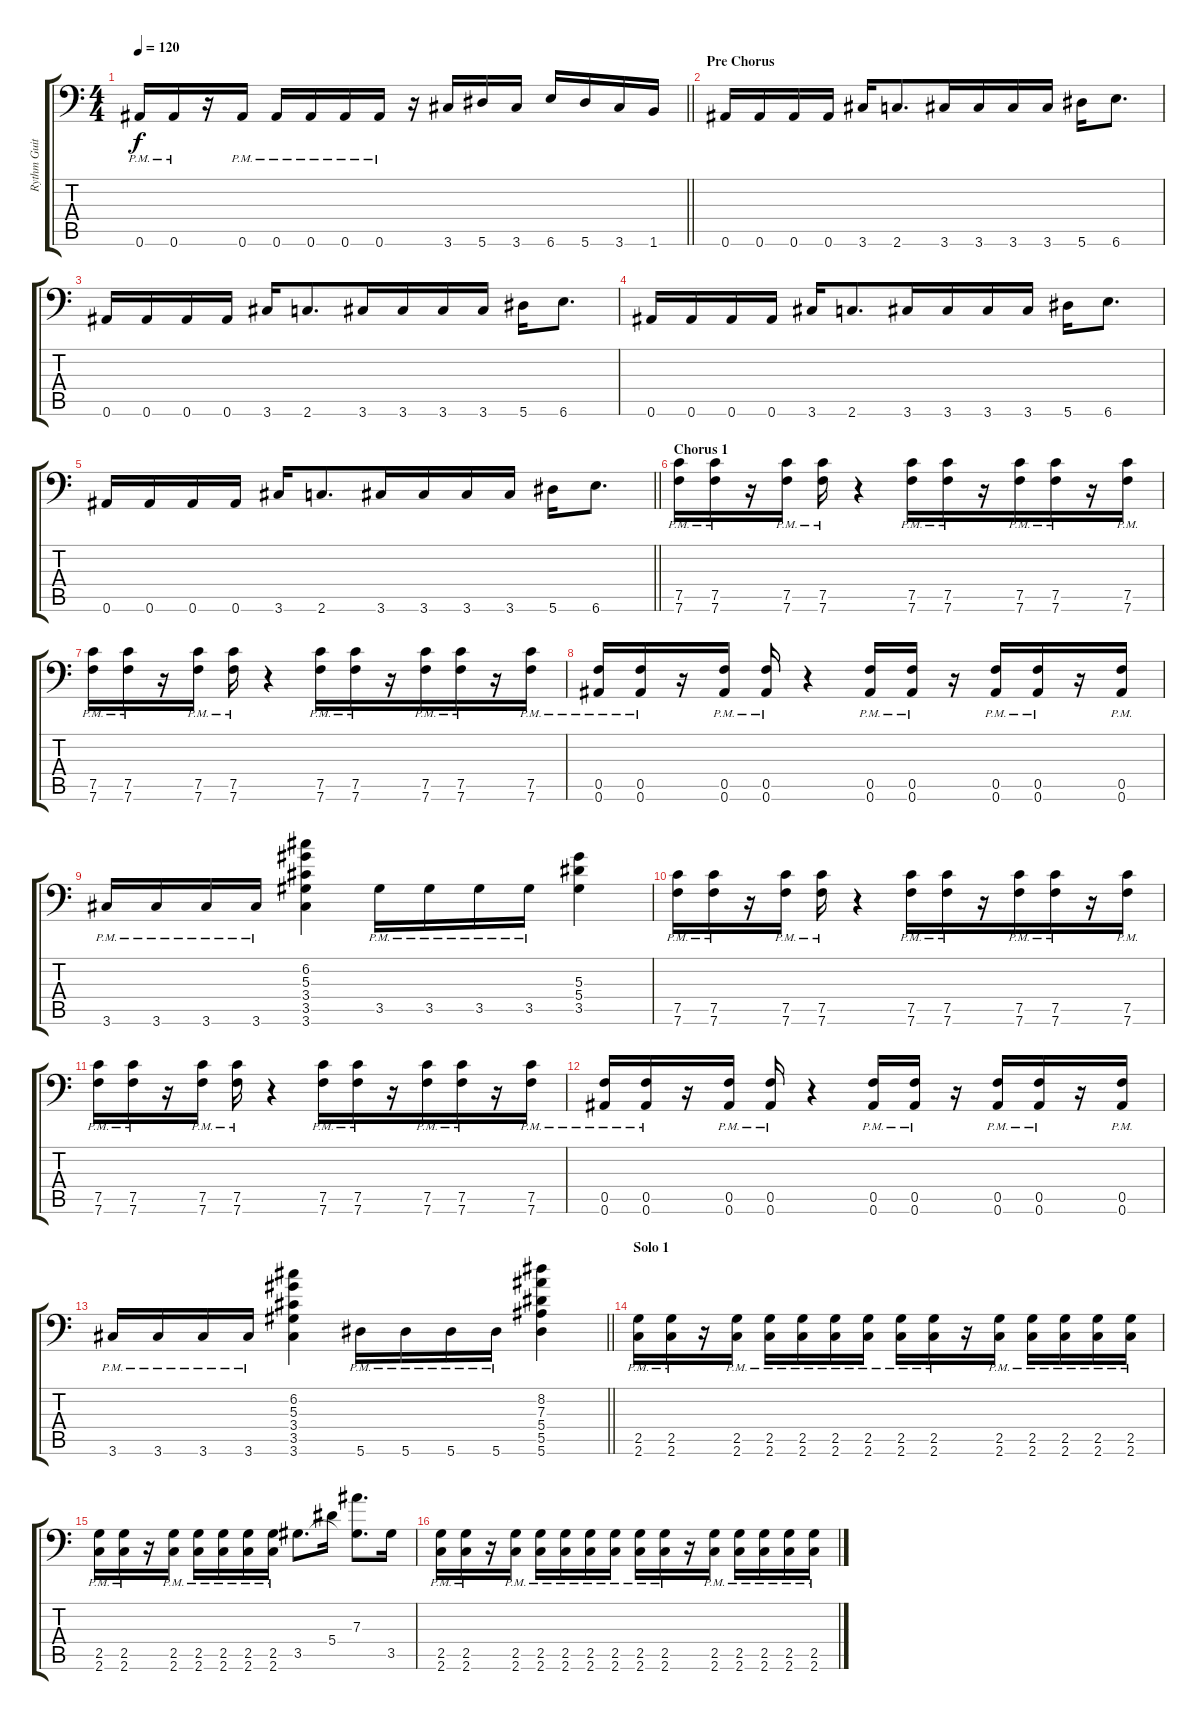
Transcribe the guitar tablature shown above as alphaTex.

\track ("Rythm Guitar 1" "Rythm Guit") {instrument distortionguitar}
\staff {score tabs}
\tuning (C4 G3 Eb3 Bb2 F2 Bb1) {hide}
\ts (4 4)
\tempo 120
\clef f4
\barLineRight lightlight
\ks c
0.6{pm}.16{dy f} 0.6{pm}.16 r.16 0.6{pm}.16 0.6{pm}.16 0.6{pm}.16{beam merge} 0.6{pm}.16 0.6{pm}.16 r.16 3.6.16 5.6.16 3.6.16 6.6.16 5.6.16 3.6.16 1.6.16 |
\section ("" "Pre Chorus")
0.6.16{beam merge} 0.6.16{beam merge} 0.6.16{beam merge} 0.6.16 3.6.16 2.6.8{d beam merge} 3.6.16 3.6.16 3.6.16{beam merge} 3.6.16 5.6.16{beam merge} 6.6.8{d} |
0.6.16{beam merge} 0.6.16{beam merge} 0.6.16{beam merge} 0.6.16 3.6.16 2.6.8{d beam merge} 3.6.16 3.6.16 3.6.16{beam merge} 3.6.16 5.6.16{beam merge} 6.6.8{d} |
0.6.16{beam merge} 0.6.16{beam merge} 0.6.16{beam merge} 0.6.16 3.6.16 2.6.8{d beam merge} 3.6.16 3.6.16 3.6.16{beam merge} 3.6.16 5.6.16{beam merge} 6.6.8{d} |
\barLineRight lightlight
0.6.16{beam merge} 0.6.16{beam merge} 0.6.16{beam merge} 0.6.16 3.6.16 2.6.8{d beam merge} 3.6.16 3.6.16 3.6.16{beam merge} 3.6.16 5.6.16{beam merge} 6.6.8{d} |
\section ("" "Chorus 1")
(7.5{pm} 7.6{pm}).16 (7.5{pm} 7.6{pm}).16 r.16 (7.5{pm} 7.6{pm}).16 (7.5{pm} 7.6{pm}).16 r.4 (7.5{pm} 7.6{pm}).16 (7.5{pm} 7.6{pm}).16{beam merge} r.16 (7.5{pm} 7.6{pm}).16{beam merge} (7.5{pm} 7.6{pm}).16{beam merge} r.16 (7.5{pm} 7.6{pm}).16 |
(7.5{pm} 7.6{pm}).16 (7.5{pm} 7.6{pm}).16 r.16 (7.5{pm} 7.6{pm}).16 (7.5{pm} 7.6{pm}).16 r.4 (7.5{pm} 7.6{pm}).16 (7.5{pm} 7.6{pm}).16{beam merge} r.16 (7.5{pm} 7.6{pm}).16{beam merge} (7.5{pm} 7.6{pm}).16{beam merge} r.16 (7.5{pm} 7.6{pm}).16 |
(0.5{pm} 0.6{pm}).16{beam merge} (0.5{pm} 0.6{pm}).16 r.16 (0.5{pm} 0.6{pm}).16 (0.5{pm} 0.6{pm}).16 r.4 (0.5{pm} 0.6{pm}).16 (0.5{pm} 0.6{pm}).16 r.16 (0.5{pm} 0.6{pm}).16{beam merge} (0.5{pm} 0.6{pm}).16 r.16 (0.5{pm} 0.6{pm}).16 |
3.6{pm}.16 3.6{pm}.16 3.6{pm}.16 3.6{pm}.16 (6.2 5.3 3.4 3.5 3.6).4{beam merge} 3.5{pm}.16 3.5{pm}.16{beam merge} 3.5{pm}.16 3.5{pm}.16{beam merge} (5.3 5.4 3.5).4 |
(7.5{pm} 7.6{pm}).16 (7.5{pm} 7.6{pm}).16 r.16 (7.5{pm} 7.6{pm}).16 (7.5{pm} 7.6{pm}).16 r.4 (7.5{pm} 7.6{pm}).16 (7.5{pm} 7.6{pm}).16{beam merge} r.16 (7.5{pm} 7.6{pm}).16{beam merge} (7.5{pm} 7.6{pm}).16{beam merge} r.16 (7.5{pm} 7.6{pm}).16 |
(7.5{pm} 7.6{pm}).16 (7.5{pm} 7.6{pm}).16 r.16 (7.5{pm} 7.6{pm}).16 (7.5{pm} 7.6{pm}).16 r.4 (7.5{pm} 7.6{pm}).16 (7.5{pm} 7.6{pm}).16{beam merge} r.16 (7.5{pm} 7.6{pm}).16{beam merge} (7.5{pm} 7.6{pm}).16{beam merge} r.16 (7.5{pm} 7.6{pm}).16 |
(0.5{pm} 0.6{pm}).16{beam merge} (0.5{pm} 0.6{pm}).16 r.16 (0.5{pm} 0.6{pm}).16 (0.5{pm} 0.6{pm}).16 r.4 (0.5{pm} 0.6{pm}).16 (0.5{pm} 0.6{pm}).16 r.16 (0.5{pm} 0.6{pm}).16{beam merge} (0.5{pm} 0.6{pm}).16 r.16 (0.5{pm} 0.6{pm}).16 |
\barLineRight lightlight
3.6{pm}.16 3.6{pm}.16 3.6{pm}.16 3.6{pm}.16 (6.2 5.3 3.4 3.5 3.6).4{beam merge} 5.6{pm}.16 5.6{pm}.16{beam merge} 5.6{pm}.16 5.6{pm}.16{beam merge} (8.2 7.3 5.4 5.5 5.6).4 |
\section ("" "Solo 1")
(2.5{pm} 2.6{pm}).16{beam merge} (2.5{pm} 2.6{pm}).16 r.16{beam merge} (2.5{pm} 2.6{pm}).16 (2.5{pm} 2.6{pm}).16 (2.5{pm} 2.6{pm}).16 (2.5{pm} 2.6{pm}).16 (2.5{pm} 2.6{pm}).16 (2.5{pm} 2.6{pm}).16 (2.5{pm} 2.6{pm}).16 r.16{beam merge} (2.5{pm} 2.6{pm}).16 (2.5{pm} 2.6{pm}).16 (2.5{pm} 2.6{pm}).16 (2.5{pm} 2.6{pm}).16 (2.5{pm} 2.6{pm}).16 |
(2.5{pm} 2.6{pm}).16{beam merge} (2.5{pm} 2.6{pm}).16 r.16{beam merge} (2.5{pm} 2.6{pm}).16 (2.5{pm} 2.6{pm}).16 (2.5{pm} 2.6{pm}).16 (2.5{pm} 2.6{pm}).16 (2.5{pm} 2.6{pm}).16 3.5.8{d} 5.4.16 (7.3 3.5{t}).8{d} 3.5.16 |
(2.5{pm} 2.6{pm}).16{beam merge} (2.5{pm} 2.6{pm}).16 r.16{beam merge} (2.5{pm} 2.6{pm}).16 (2.5{pm} 2.6{pm}).16 (2.5{pm} 2.6{pm}).16 (2.5{pm} 2.6{pm}).16 (2.5{pm} 2.6{pm}).16 (2.5{pm} 2.6{pm}).16 (2.5{pm} 2.6{pm}).16 r.16{beam merge} (2.5{pm} 2.6).16 (2.5{pm} 2.6{pm}).16 (2.5{pm} 2.6{pm}).16 (2.5{pm} 2.6{pm}).16 (2.5{pm} 2.6{pm}).16
